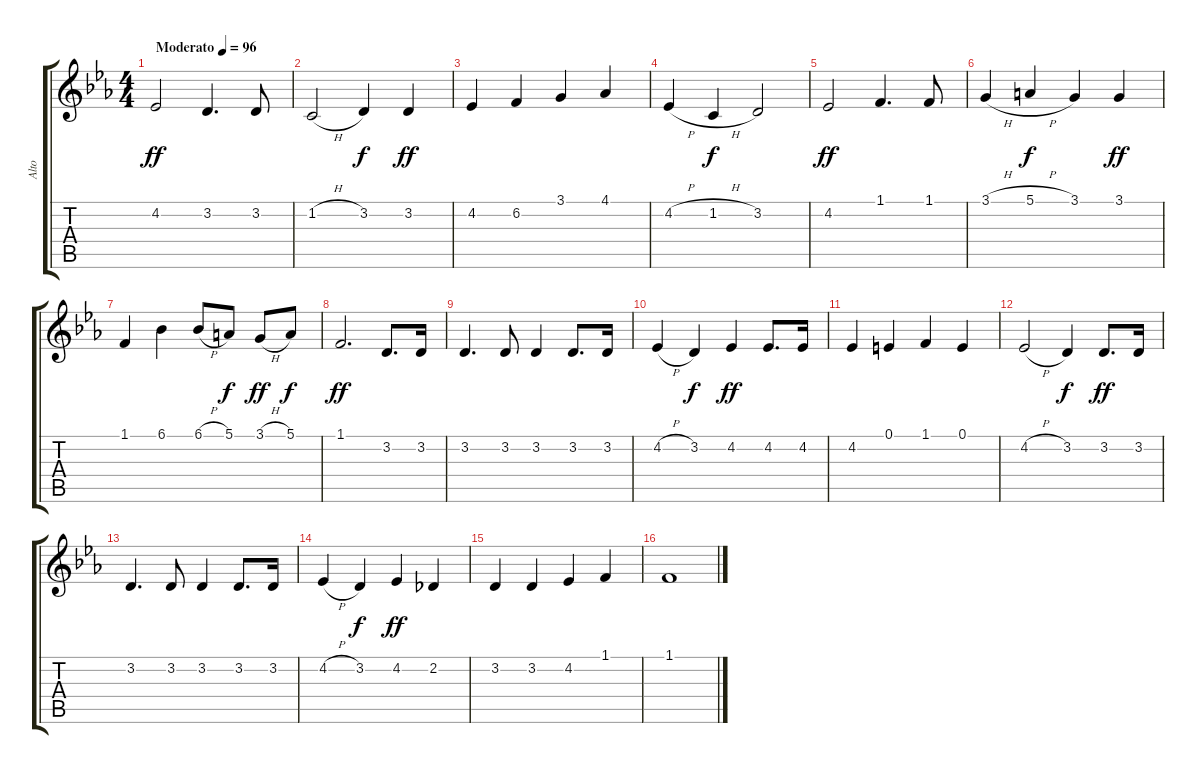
\track ("Alto" "Alto") {instrument lead6voice}
\staff {score tabs}
\tuning (E4 B3 G3 D3 A2 E2) {hide}
\ts (4 4)
\tempo (96 "Moderato")
\clef g2
\ks eb
4.2.2{dy ff instrument lead6voice} 3.2.4{d} 3.2.8 |
1.2{h}.2 3.2.4{dy f} 3.2.4{dy ff} |
4.2.4 6.2.4 3.1.4 4.1.4 |
4.2{h}.4 1.2{h}.4{dy f} 3.2.2 |
4.2.2{dy ff} 1.1.4{d} 1.1.8 |
3.1{h}.4 5.1{h}.4{dy f} 3.1.4 3.1.4{dy ff} |
1.1.4 6.1.4 6.1{h}.8 5.1.8{dy f} 3.1{h}.8{dy ff} 5.1.8{dy f} |
1.1.2{d dy ff} 3.2.8{d} 3.2.16 |
3.2.4{d} 3.2.8 3.2.4 3.2.8{d} 3.2.16 |
4.2{h}.4 3.2.4{dy f} 4.2.4{dy ff} 4.2.8{d} 4.2.16 |
4.2.4 0.1.4 1.1.4 0.1.4 |
4.2{h}.2 3.2.4{dy f} 3.2.8{d dy ff} 3.2.16 |
3.2.4{d} 3.2.8 3.2.4 3.2.8{d} 3.2.16 |
4.2{h}.4 3.2.4{dy f} 4.2.4{dy ff} 2.2.4 |
3.2.4 3.2.4 4.2.4 1.1.4 |
1.1.1
